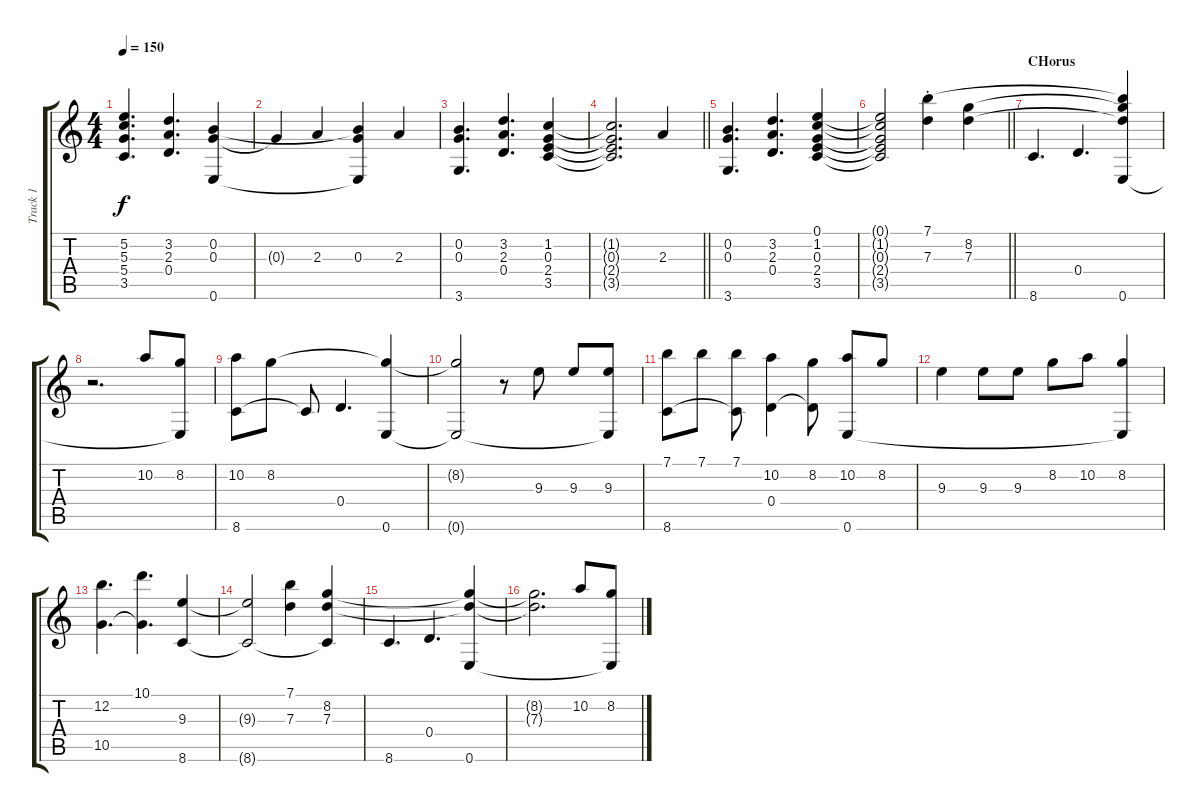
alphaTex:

\track ("Track 1" "Track 1") {instrument acousticguitarsteel}
\staff {score tabs}
\tuning (E4 B3 G3 D3 A2 E2) {hide}
\ts (4 4)
\tempo 150
\clef g2
\ks c
(5.2 5.3 5.4 3.5).4{d dy f} (3.2 2.3 0.4).4{d} (0.2 0.3 0.6).4 |
0.3{t}.4 2.3.4 (0.2{t} 0.3 0.6{t}).4 2.3.4 |
(0.2 0.3 3.6).4{d} (3.2 2.3 0.4).4{d} (1.2 0.3 2.4 3.5).4 |
\barLineRight lightlight
(1.2{t} 0.3{t} 2.4{t} 3.5{t}).2{d} 2.3.4 |
(0.2 0.3 3.6).4{d} (3.2 2.3 0.4).4{d} (0.1 1.2 0.3 2.4 3.5).4 |
\barLineRight lightlight
(0.1{t} 1.2{t} 0.3{t} 2.4{t} 3.5{t}).2 (7.1{st} 7.3{st}).4 (8.2 7.3).4 |
\section ("" "CHorus")
8.6.4{d} 0.4.4{d} (7.1{t} 8.2{t} 7.3{t} 0.6).4 |
r.2{d} 10.2.8 (8.2 0.6{t}).8 |
(10.2 8.6).8 8.2.8 8.6{t}.8 0.4.4{d} (8.2{t} 0.6).4 |
(8.2{t} 0.6{t}).2 r.8 9.3.8 9.3.8 (9.3 0.6{t}).8 |
(7.1 8.6).8 7.1.8 (7.1 8.6{t}).8 (10.2 0.4).4 (8.2 0.4{t}).8 (10.2 0.6).8 8.2.8 |
9.3.4 9.3.8 9.3.8 8.2.8 10.2.8 (8.2 0.6{t}).4 |
(12.2 10.5).4{d} (10.1 10.5{t}).4{d} (9.3 8.6).4 |
(9.3{t} 8.6{t}).2 (7.1 7.3).4 (8.2 7.3 8.6{t}).4 |
8.6.4{d} 0.4.4{d} (8.2{t} 7.3{t} 0.6).4 |
(8.2{t} 7.3{t}).2{d} 10.2.8 (8.2 0.6{t}).8
